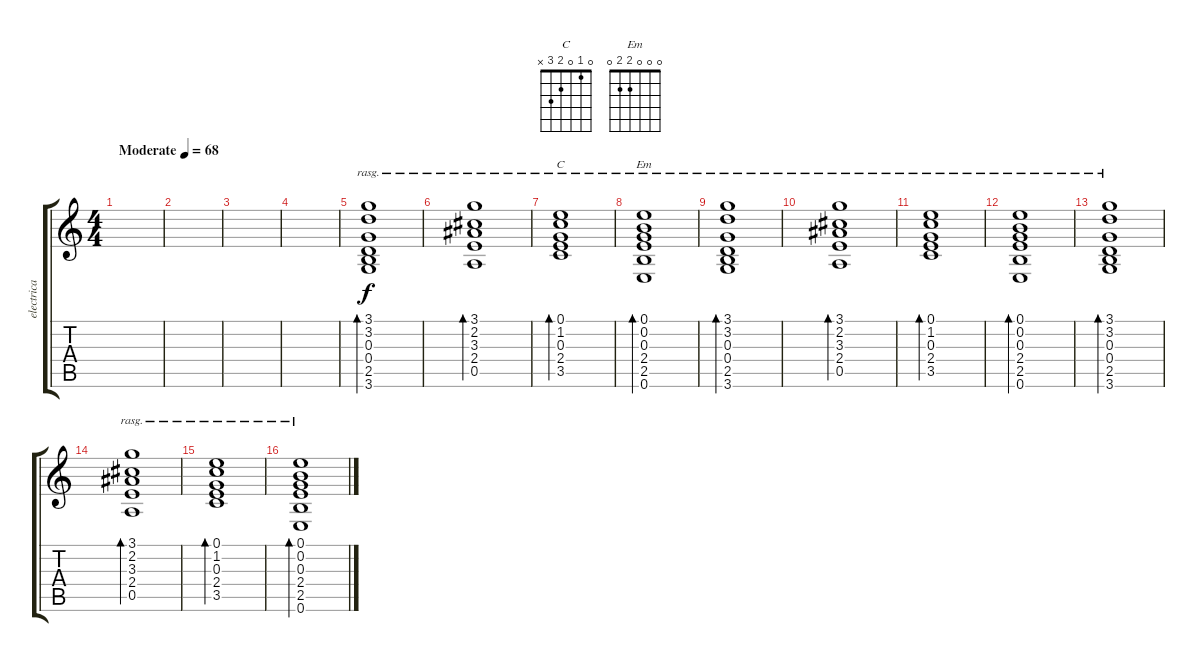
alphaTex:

\track ("electrica" "electrica") {instrument electricguitarmuted}
\staff {score tabs}
\tuning (E4 B3 G3 D3 A2 E2) {hide}
\chord ("C" 0 1 0 2 3 x)
\chord ("Em" 0 0 0 2 2 0)
\ts (4 4)
\tempo (68 "Moderate")
\clef g2
\ks c
|
|
|
|
(3.1 3.2 0.3 0.4 2.5 3.6).1{bd 120 rasg ii} |
(3.1 2.2 3.3 2.4 0.5).1{bd 60 rasg ii} |
(0.1 1.2 0.3 2.4 3.5).1{bd 30 ch "C" rasg ii} |
(0.1 0.2 0.3 2.4 2.5 0.6).1{bd 30 ch "Em" rasg ii} |
(3.1 3.2 0.3 0.4 2.5 3.6).1{bd 120 rasg ii} |
(3.1 2.2 3.3 2.4 0.5).1{bd 60 rasg ii} |
(0.1 1.2 0.3 2.4 3.5).1{bd 30 rasg ii} |
(0.1 0.2 0.3 2.4 2.5 0.6).1{bd 30 rasg ii} |
(3.1 3.2 0.3 0.4 2.5 3.6).1{bd 120 rasg ii} |
(3.1 2.2 3.3 2.4 0.5).1{bd 60 rasg ii} |
(0.1 1.2 0.3 2.4 3.5).1{bd 30 rasg ii} |
(0.1 0.2 0.3 2.4 2.5 0.6).1{bd 30 rasg ii}
